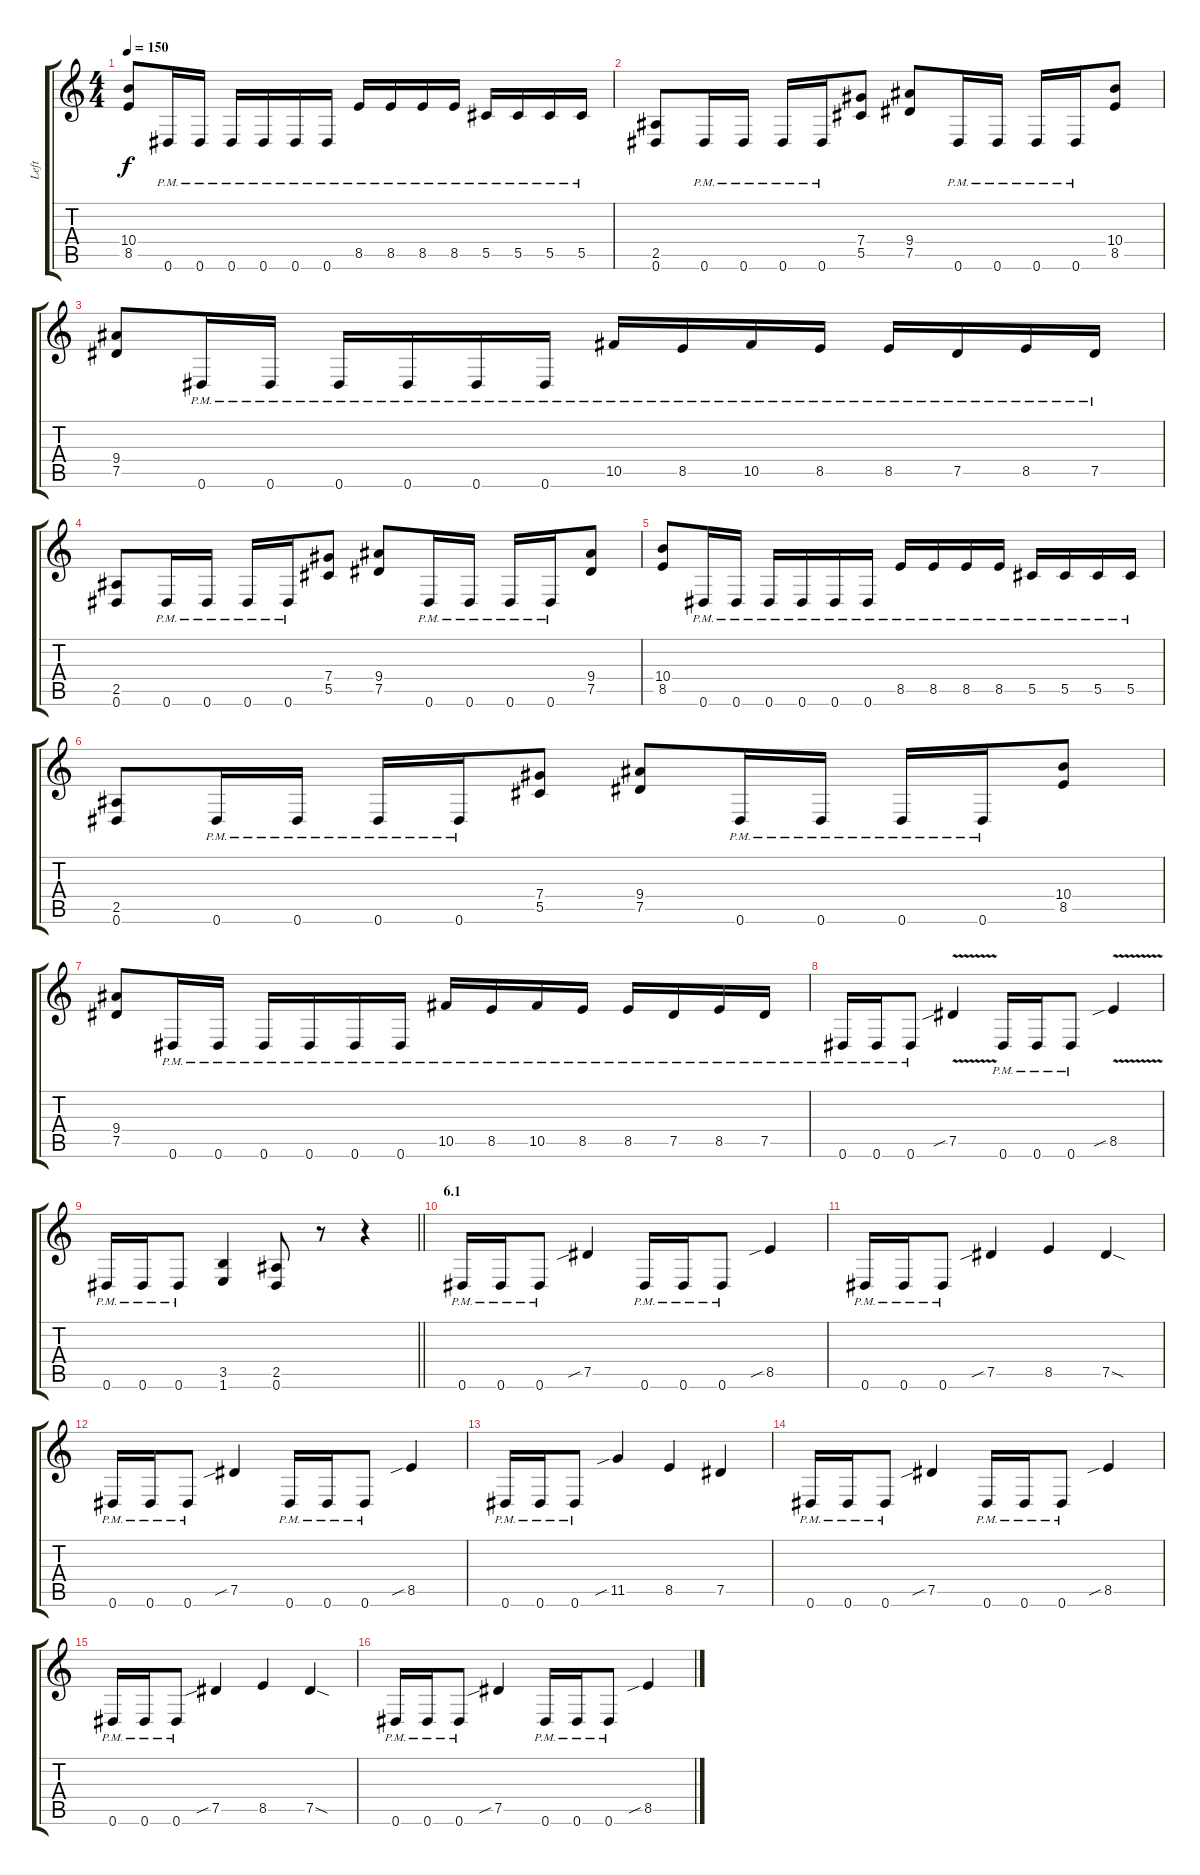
\track ("Left" "Left") {instrument distortionguitar}
\staff {score tabs}
\tuning (Eb4 Bb3 Gb3 Db3 Ab2 Eb2) {hide}
\ts (4 4)
\tempo 150
\clef g2
\ks c
(10.4 8.5).8{dy f} 0.6{pm}.16 0.6{pm}.16 0.6{pm}.16 0.6{pm}.16 0.6{pm}.16 0.6{pm}.16 8.5{pm}.16 8.5{pm}.16 8.5{pm}.16 8.5{pm}.16 5.5{pm}.16 5.5{pm}.16 5.5{pm}.16 5.5{pm}.16 |
(2.5 0.6).8 0.6{pm}.16 0.6{pm}.16 0.6{pm}.16 0.6{pm}.16 (7.4 5.5).8 (9.4 7.5).8 0.6{pm}.16 0.6{pm}.16 0.6{pm}.16 0.6{pm}.16 (10.4 8.5).8 |
(9.4 7.5).8 0.6{pm}.16 0.6{pm}.16 0.6{pm}.16 0.6{pm}.16 0.6{pm}.16 0.6{pm}.16 10.5{pm}.16 8.5{pm}.16 10.5{pm}.16 8.5{pm}.16 8.5{pm}.16 7.5{pm}.16 8.5{pm}.16 7.5{pm}.16 |
(2.5 0.6).8 0.6{pm}.16 0.6{pm}.16 0.6{pm}.16 0.6{pm}.16 (7.4 5.5).8 (9.4 7.5).8 0.6{pm}.16 0.6{pm}.16 0.6{pm}.16 0.6{pm}.16 (9.4 7.5).8 |
(10.4 8.5).8 0.6{pm}.16 0.6{pm}.16 0.6{pm}.16 0.6{pm}.16 0.6{pm}.16 0.6{pm}.16 8.5{pm}.16 8.5{pm}.16 8.5{pm}.16 8.5{pm}.16 5.5{pm}.16 5.5{pm}.16 5.5{pm}.16 5.5{pm}.16 |
(2.5 0.6).8 0.6{pm}.16 0.6{pm}.16 0.6{pm}.16 0.6{pm}.16 (7.4 5.5).8 (9.4 7.5).8 0.6{pm}.16 0.6{pm}.16 0.6{pm}.16 0.6{pm}.16 (10.4 8.5).8 |
(9.4 7.5).8 0.6{pm}.16 0.6{pm}.16 0.6{pm}.16 0.6{pm}.16 0.6{pm}.16 0.6{pm}.16 10.5{pm}.16 8.5{pm}.16 10.5{pm}.16 8.5{pm}.16 8.5{pm}.16 7.5{pm}.16 8.5{pm}.16 7.5{pm}.16 |
0.6{pm}.16 0.6{pm}.16 0.6{pm}.8 7.5{v sib}.4 0.6{pm}.16 0.6{pm}.16 0.6{pm}.8 8.5{v sib}.4 |
\barLineRight lightlight
0.6{pm}.16 0.6{pm}.16 0.6{pm}.8 (3.5 1.6).4 (2.5 0.6).8 r.8 r.4 |
\section ("" "6.1")
0.6{pm}.16 0.6{pm}.16 0.6{pm}.8 7.5{sib}.4 0.6{pm}.16 0.6{pm}.16 0.6{pm}.8 8.5{sib}.4 |
0.6{pm}.16 0.6{pm}.16 0.6{pm}.8 7.5{sib}.4 8.5.4 7.5{sod}.4 |
0.6{pm}.16 0.6{pm}.16 0.6{pm}.8 7.5{sib}.4 0.6{pm}.16 0.6{pm}.16 0.6{pm}.8 8.5{sib}.4 |
0.6{pm}.16 0.6{pm}.16 0.6{pm}.8 11.5{sib}.4 8.5.4 7.5.4 |
0.6{pm}.16 0.6{pm}.16 0.6{pm}.8 7.5{sib}.4 0.6{pm}.16 0.6{pm}.16 0.6{pm}.8 8.5{sib}.4 |
0.6{pm}.16 0.6{pm}.16 0.6{pm}.8 7.5{sib}.4 8.5.4 7.5{sod}.4 |
0.6{pm}.16 0.6{pm}.16 0.6{pm}.8 7.5{sib}.4 0.6{pm}.16 0.6{pm}.16 0.6{pm}.8 8.5{sib}.4
